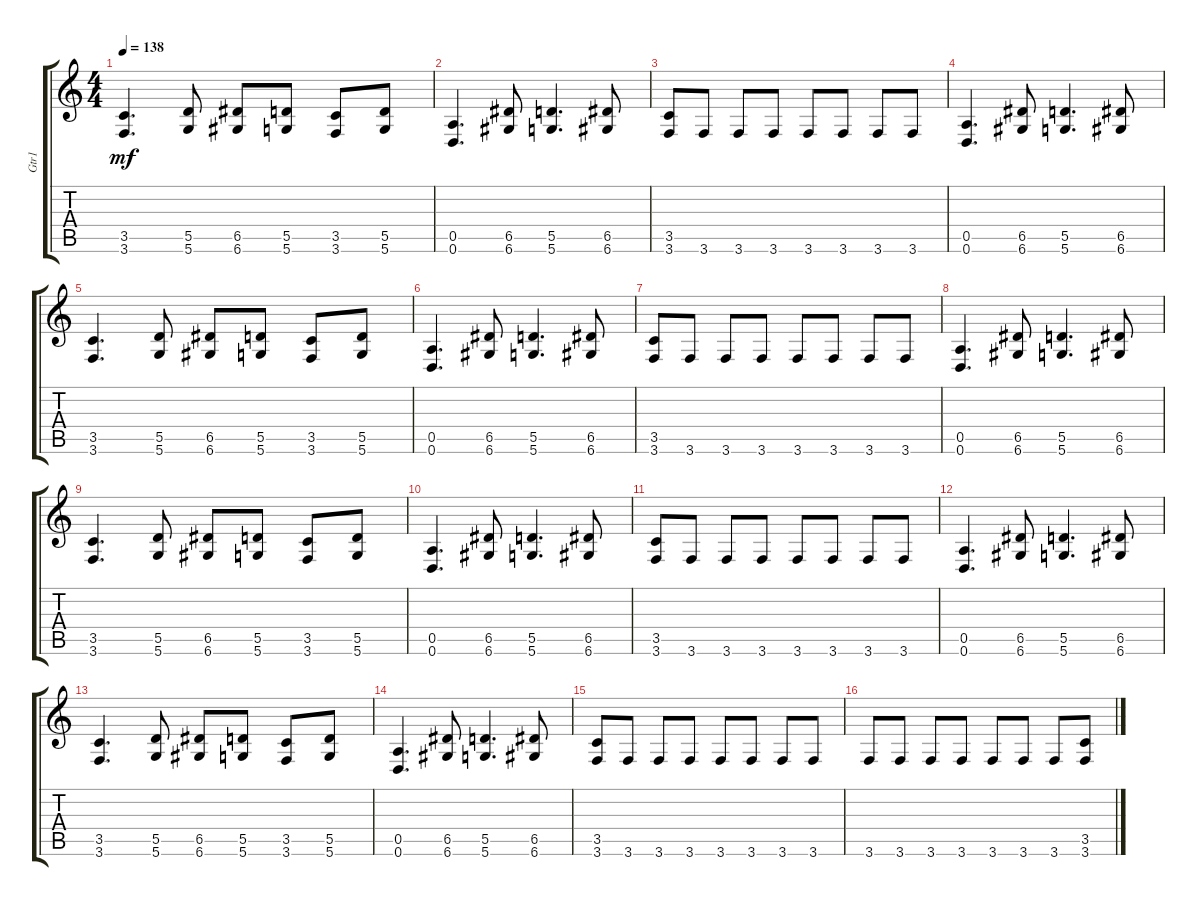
\track ("Gtr1" "Gtr1") {instrument distortionguitar}
\staff {score tabs}
\tuning (E4 B3 G3 D3 A2 D2) {hide}
\ts (4 4)
\tempo 138
\clef g2
\ks c
(3.5 3.6).4{d dy mf} (5.5 5.6).8 (6.5 6.6).8 (5.5 5.6).8 (3.5 3.6).8 (5.5 5.6).8 |
(0.5 0.6).4{d} (6.5 6.6).8 (5.5 5.6).4{d} (6.5 6.6).8 |
(3.5 3.6).8 3.6.8 3.6.8 3.6.8 3.6.8 3.6.8 3.6.8 3.6.8 |
(0.5 0.6).4{d} (6.5 6.6).8 (5.5 5.6).4{d} (6.5 6.6).8 |
(3.5 3.6).4{d} (5.5 5.6).8 (6.5 6.6).8 (5.5 5.6).8 (3.5 3.6).8 (5.5 5.6).8 |
(0.5 0.6).4{d} (6.5 6.6).8 (5.5 5.6).4{d} (6.5 6.6).8 |
(3.5 3.6).8 3.6.8 3.6.8 3.6.8 3.6.8 3.6.8 3.6.8 3.6.8 |
(0.5 0.6).4{d} (6.5 6.6).8 (5.5 5.6).4{d} (6.5 6.6).8 |
(3.5 3.6).4{d} (5.5 5.6).8 (6.5 6.6).8 (5.5 5.6).8 (3.5 3.6).8 (5.5 5.6).8 |
(0.5 0.6).4{d} (6.5 6.6).8 (5.5 5.6).4{d} (6.5 6.6).8 |
(3.5 3.6).8 3.6.8 3.6.8 3.6.8 3.6.8 3.6.8 3.6.8 3.6.8 |
(0.5 0.6).4{d} (6.5 6.6).8 (5.5 5.6).4{d} (6.5 6.6).8 |
(3.5 3.6).4{d} (5.5 5.6).8 (6.5 6.6).8 (5.5 5.6).8 (3.5 3.6).8 (5.5 5.6).8 |
(0.5 0.6).4{d} (6.5 6.6).8 (5.5 5.6).4{d} (6.5 6.6).8 |
(3.5 3.6).8 3.6.8 3.6.8 3.6.8 3.6.8 3.6.8 3.6.8 3.6.8 |
3.6.8 3.6.8 3.6.8 3.6.8 3.6.8 3.6.8 3.6.8 (3.5 3.6).8
